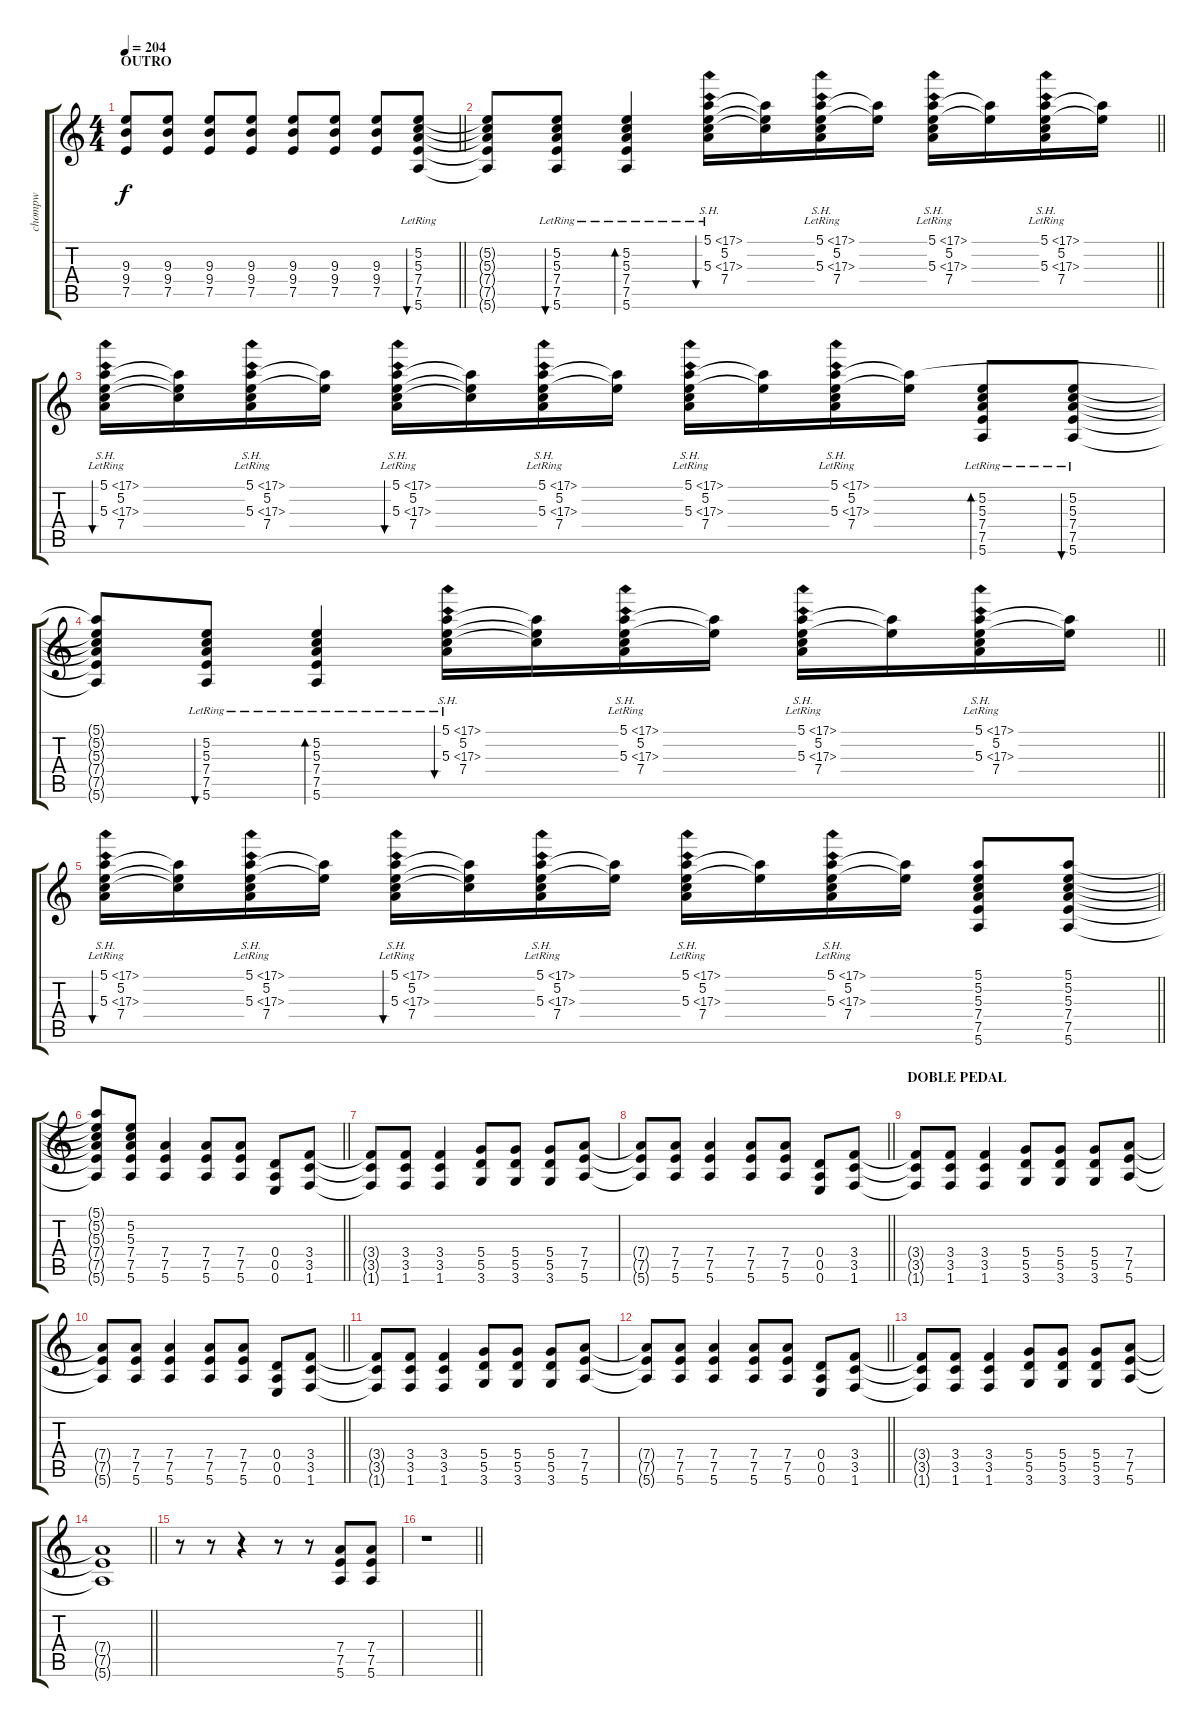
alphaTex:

\track ("chompw" "chompw") {instrument distortionguitar}
\staff {score tabs}
\tuning (E4 B3 G3 D3 A2 E2) {hide}
\ts (4 4)
\section ("" "OUTRO")
\tempo 204
\clef g2
\barLineRight lightlight
\ks c
(9.3 9.4 7.5).8{dy f} (9.3 9.4 7.5).8 (9.3 9.4 7.5).8 (9.3 9.4 7.5).8 (9.3 9.4 7.5).8 (9.3 9.4 7.5).8 (9.3 9.4 7.5).8 (5.2{lr} 5.3{lr} 7.4{lr} 7.5{lr} 5.6{lr}).8{bu 30} |
\barLineRight lightlight
(5.2{t} 5.3{t} 7.4{t} 7.5{t} 5.6{t}).8 (5.2{lr} 5.3{lr} 7.4{lr} 7.5{lr} 5.6{lr}).8{bu 30} (5.2{lr} 5.3{lr} 7.4{lr} 7.5{lr} 5.6{lr}).4{bd 60} (5.1{sh 12 lr} 5.2{lr} 5.3{sh 12 lr} 7.4{lr}).16{bu 30} (5.1{t} 5.2{t} 5.3{t}).16 (5.1{sh 12 lr} 5.2{lr} 5.3{sh 12 lr} 7.4{lr}).16 (5.1{t} 5.2{t}).16 (5.1{sh 12 lr} 5.2{lr} 5.3{sh 12 lr} 7.4{lr}).16 (5.1{t} 5.2{t}).16 (5.1{sh 12 lr} 5.2{lr} 5.3{sh 12 lr} 7.4{lr}).16 (5.1{t} 5.2{t}).16 |
(5.1{sh 12 lr} 5.2{lr} 5.3{sh 12 lr} 7.4{lr}).16{bu 30} (5.1{t} 5.2{t} 5.3{t}).16 (5.1{sh 12 lr} 5.2{lr} 5.3{sh 12 lr} 7.4{lr}).16 (5.1{t} 5.2{t}).16 (5.1{sh 12 lr} 5.2{lr} 5.3{sh 12 lr} 7.4{lr}).16{bu 30} (5.1{t} 5.2{t} 5.3{t}).16 (5.1{sh 12 lr} 5.2{lr} 5.3{sh 12 lr} 7.4{lr}).16 (5.1{t} 5.2{t}).16 (5.1{sh 12 lr} 5.2{lr} 5.3{sh 12 lr} 7.4{lr}).16 (5.1{t} 5.2{t}).16 (5.1{sh 12 lr} 5.2{lr} 5.3{sh 12 lr} 7.4{lr}).16 (5.1{t} 5.2{t}).16 (5.2{lr} 5.3{lr} 7.4{lr} 7.5{lr} 5.6{lr}).8{bd 60} (5.2{lr} 5.3{lr} 7.4{lr} 7.5{lr} 5.6{lr}).8{bu 30} |
\barLineRight lightlight
(5.1{t} 5.2{t} 5.3{t} 7.4{t} 7.5{t} 5.6{t}).8 (5.2{lr} 5.3{lr} 7.4{lr} 7.5{lr} 5.6{lr}).8{bu 30} (5.2{lr} 5.3{lr} 7.4{lr} 7.5{lr} 5.6{lr}).4{bd 60} (5.1{sh 12 lr} 5.2{lr} 5.3{sh 12 lr} 7.4{lr}).16{bu 30} (5.1{t} 5.2{t} 5.3{t}).16 (5.1{sh 12 lr} 5.2{lr} 5.3{sh 12 lr} 7.4{lr}).16 (5.1{t} 5.2{t}).16 (5.1{sh 12 lr} 5.2{lr} 5.3{sh 12 lr} 7.4{lr}).16 (5.1{t} 5.2{t}).16 (5.1{sh 12 lr} 5.2{lr} 5.3{sh 12 lr} 7.4{lr}).16 (5.1{t} 5.2{t}).16 |
\barLineRight lightlight
(5.1{sh 12 lr} 5.2{lr} 5.3{sh 12 lr} 7.4{lr}).16{bu 30} (5.1{t} 5.2{t} 5.3{t}).16 (5.1{sh 12 lr} 5.2{lr} 5.3{sh 12 lr} 7.4{lr}).16 (5.1{t} 5.2{t}).16 (5.1{sh 12 lr} 5.2{lr} 5.3{sh 12 lr} 7.4{lr}).16{bu 30} (5.1{t} 5.2{t} 5.3{t}).16 (5.1{sh 12 lr} 5.2{lr} 5.3{sh 12 lr} 7.4{lr}).16 (5.1{t} 5.2{t}).16 (5.1{sh 12 lr} 5.2{lr} 5.3{sh 12 lr} 7.4{lr}).16 (5.1{t} 5.2{t}).16 (5.1{sh 12 lr} 5.2{lr} 5.3{sh 12 lr} 7.4{lr}).16 (5.1{t} 5.2{t}).16 (5.1 5.2 5.3 7.4 7.5 5.6).8 (5.1 5.2 5.3 7.4 7.5 5.6).8 |
\barLineRight lightlight
(5.1{t} 5.2{t} 5.3{t} 7.4{t} 7.5{t} 5.6{t}).8 (5.2 5.3 7.4 7.5 5.6).8 (7.4 7.5 5.6).4 (7.4 7.5 5.6).8 (7.4 7.5 5.6).8 (0.4 0.5 0.6).8 (3.4 3.5 1.6).8 |
(3.4{t} 3.5{t} 1.6{t}).8 (3.4 3.5 1.6).8 (3.4 3.5 1.6).4 (5.4 5.5 3.6).8 (5.4 5.5 3.6).8 (5.4 5.5 3.6).8 (7.4 7.5 5.6).8 |
\barLineRight lightlight
(7.4{t} 7.5{t} 5.6{t}).8 (7.4 7.5 5.6).8 (7.4 7.5 5.6).4 (7.4 7.5 5.6).8 (7.4 7.5 5.6).8 (0.4 0.5 0.6).8 (3.4 3.5 1.6).8 |
\section ("" "DOBLE PEDAL")
(3.4{t} 3.5{t} 1.6{t}).8 (3.4 3.5 1.6).8 (3.4 3.5 1.6).4 (5.4 5.5 3.6).8 (5.4 5.5 3.6).8 (5.4 5.5 3.6).8 (7.4 7.5 5.6).8 |
\barLineRight lightlight
(7.4{t} 7.5{t} 5.6{t}).8 (7.4 7.5 5.6).8 (7.4 7.5 5.6).4 (7.4 7.5 5.6).8 (7.4 7.5 5.6).8 (0.4 0.5 0.6).8 (3.4 3.5 1.6).8 |
(3.4{t} 3.5{t} 1.6{t}).8 (3.4 3.5 1.6).8 (3.4 3.5 1.6).4 (5.4 5.5 3.6).8 (5.4 5.5 3.6).8 (5.4 5.5 3.6).8 (7.4 7.5 5.6).8 |
\barLineRight lightlight
(7.4{t} 7.5{t} 5.6{t}).8 (7.4 7.5 5.6).8 (7.4 7.5 5.6).4 (7.4 7.5 5.6).8 (7.4 7.5 5.6).8 (0.4 0.5 0.6).8 (3.4 3.5 1.6).8 |
(3.4{t} 3.5{t} 1.6{t}).8 (3.4 3.5 1.6).8 (3.4 3.5 1.6).4 (5.4 5.5 3.6).8 (5.4 5.5 3.6).8 (5.4 5.5 3.6).8 (7.4 7.5 5.6).8 |
\barLineRight lightlight
(7.4{t} 7.5{t} 5.6{t}).1 |
r.8 r.8 r.4 r.8 r.8 (7.4 7.5 5.6).8 (7.4 7.5 5.6).8 |
\barLineRight lightlight
r.1
